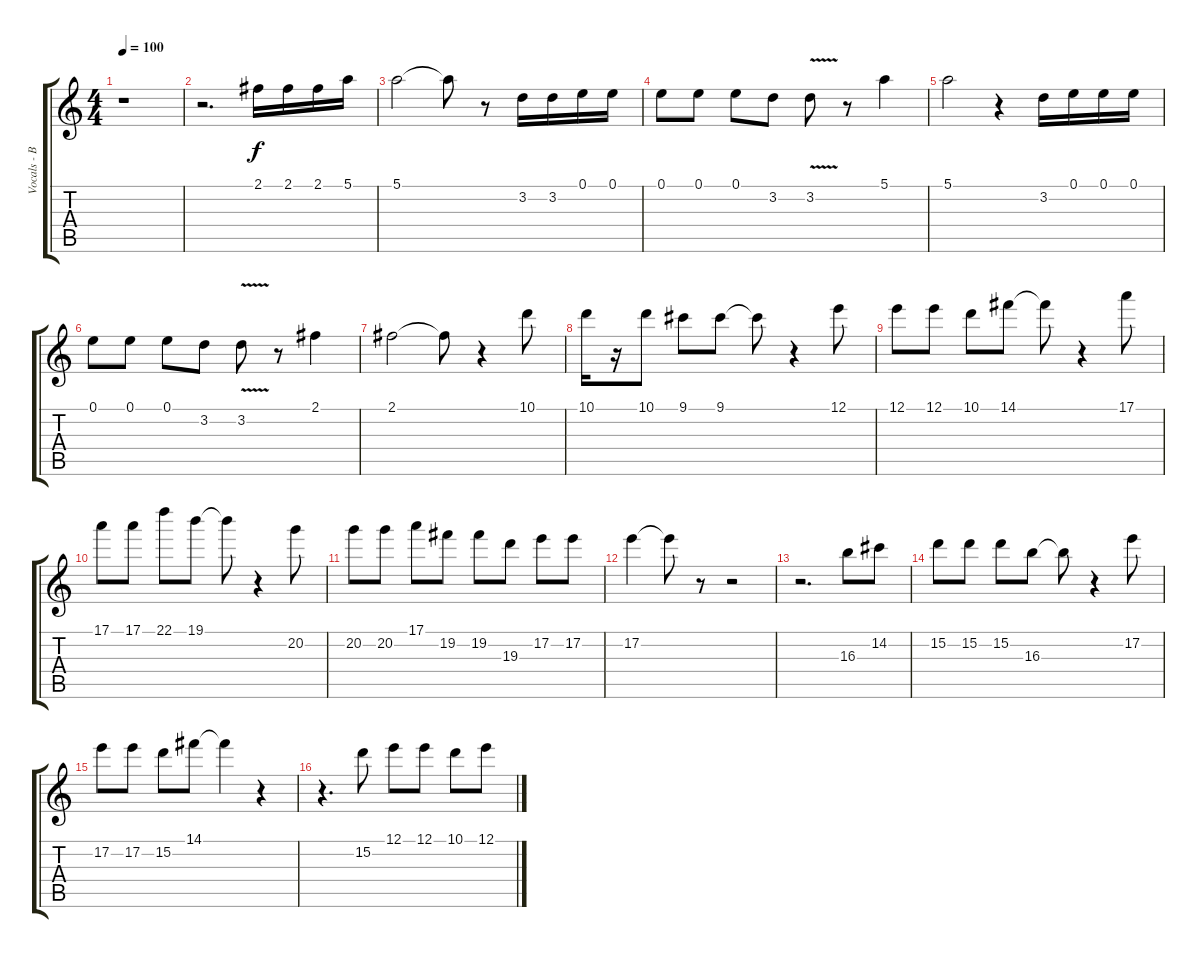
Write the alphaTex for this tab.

\track ("Vocals - Backing Vocals" "Vocals - B") {instrument electricguitarjazz}
\staff {score tabs}
\tuning (E4 B3 G3 D3 A2 E2) {hide}
\ts (4 4)
\tempo 100
\clef g2
\ks c
r.1{dy f} |
r.2{d} 2.1.16 2.1.16 2.1.16 5.1.16 |
5.1.2 5.1{t}.8 r.8 3.2.16 3.2.16 0.1.16 0.1.16 |
0.1.8 0.1.8 0.1.8 3.2.8 3.2{v}.8 r.8 5.1.4 |
5.1.2 r.4 3.2.16 0.1.16 0.1.16 0.1.16 |
0.1.8 0.1.8 0.1.8 3.2.8 3.2{v}.8 r.8 2.1.4 |
2.1.2 2.1{t}.8 r.4 10.1.8 |
10.1.16 r.16 10.1.8 9.1.8 9.1.8 9.1{t}.8 r.4 12.1.8 |
12.1.8 12.1.8 10.1.8 14.1.8 14.1{t}.8 r.4 17.1.8 |
17.1.8 17.1.8 22.1.8 19.1.8 19.1{t}.8 r.4 20.2.8 |
20.2.8 20.2.8 17.1.8 19.2.8 19.2.8 19.3.8 17.2.8 17.2.8 |
17.2.4 17.2{t}.8 r.8 r.2 |
r.2{d} 16.3.8 14.2.8 |
15.2.8 15.2.8 15.2.8 16.3.8 16.3{t}.8 r.4 17.2.8 |
17.2.8 17.2.8 15.2.8 14.1.8 14.1{t}.4 r.4 |
r.4{d} 15.2.8 12.1.8 12.1.8 10.1.8 12.1.8
